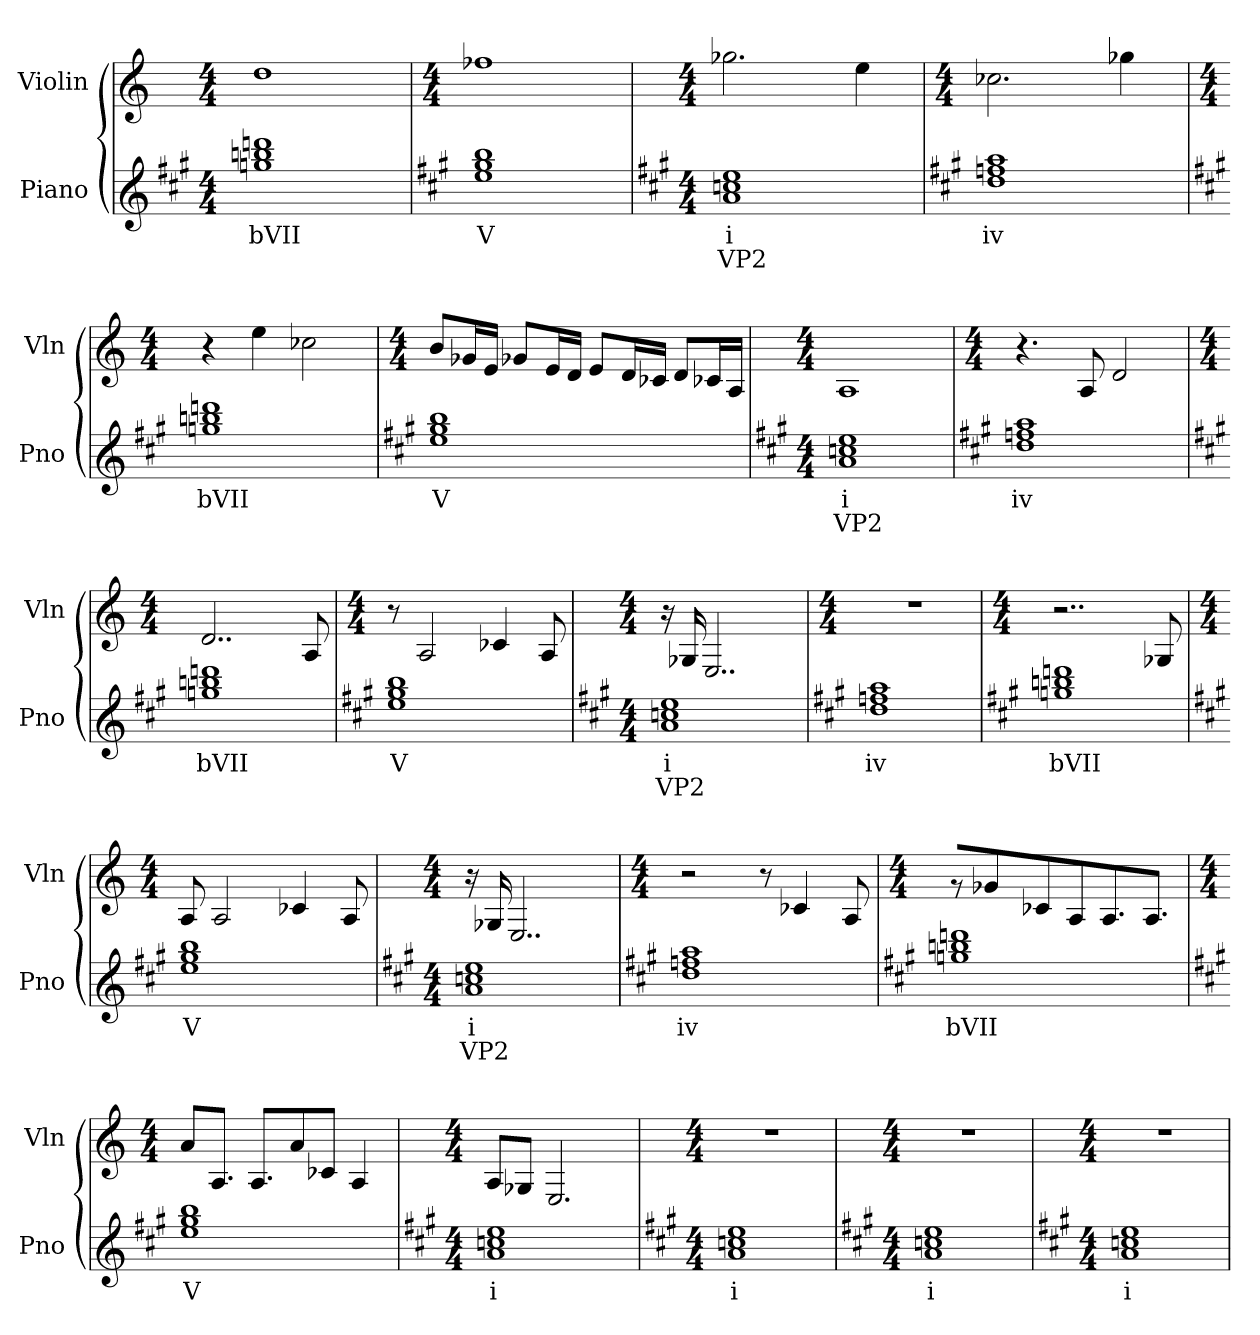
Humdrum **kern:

**kern	**text	**text	**kern
*part2	*part2	*part2	*part1
*staff2	*staff2	*staff2	*staff1
*I"Piano	*	*	*I"Violin
*I'Pno	*	*	*I'Vln
*k[f#c#g#]	*	*	*
*A:	*	*	*
*M4/4	*	*	*M4/4
=	=	=	=
1ggn 1bbn 1dddn	bVII	.	1dd
=	=	=	=
*k[f#c#g#]	*	*	*
*A:	*	*	*
*	*	*	*M4/4
1ee 1gg# 1bb	V	.	1ff-X
=	=	=	=
*k[f#c#g#]	*	*	*
*A:	*	*	*
*M4/4	*	*	*M4/4
1a 1ccn 1ee	i	VP2	2.gg-X
.	.	.	4ee
=	=	=	=
*k[f#c#g#]	*	*	*
*A:	*	*	*
*	*	*	*M4/4
1dd 1ffn 1aa	iv	.	2.cc-X
.	.	.	4gg-X
=	=	=	=
*k[f#c#g#]	*	*	*
*A:	*	*	*
*	*	*	*M4/4
1ggn 1bbn 1dddn	bVII	.	4r
.	.	.	4ee
.	.	.	2cc-X
=	=	=	=
*k[f#c#g#]	*	*	*
*A:	*	*	*
*	*	*	*M4/4
1ee 1gg# 1bb	V	.	8bL
.	.	.	16g-XL
.	.	.	16eJJ
.	.	.	8g-XL
.	.	.	16eL
.	.	.	16dJJ
.	.	.	8eL
.	.	.	16dL
.	.	.	16c-XJJ
.	.	.	8dL
.	.	.	16c-XL
.	.	.	16AJJ
=	=	=	=
*k[f#c#g#]	*	*	*
*A:	*	*	*
*M4/4	*	*	*M4/4
1a 1ccn 1ee	i	VP2	1A
=	=	=	=
*k[f#c#g#]	*	*	*
*A:	*	*	*
*	*	*	*M4/4
1dd 1ffn 1aa	iv	.	4.r
.	.	.	8A
.	.	.	2d
=	=	=	=
*k[f#c#g#]	*	*	*
*A:	*	*	*
*	*	*	*M4/4
1ggn 1bbn 1dddn	bVII	.	2..d
.	.	.	8A
=	=	=	=
*k[f#c#g#]	*	*	*
*A:	*	*	*
*	*	*	*M4/4
1ee 1gg# 1bb	V	.	8r
.	.	.	2A
.	.	.	4c-X
.	.	.	8A
=	=	=	=
*k[f#c#g#]	*	*	*
*A:	*	*	*
*M4/4	*	*	*M4/4
1a 1ccn 1ee	i	VP2	16r
.	.	.	16G-X
.	.	.	2..E
=	=	=	=
*k[f#c#g#]	*	*	*
*A:	*	*	*
*	*	*	*M4/4
1dd 1ffn 1aa	iv	.	1r
=	=	=	=
*k[f#c#g#]	*	*	*
*A:	*	*	*
*	*	*	*M4/4
1ggn 1bbn 1dddn	bVII	.	2..r
.	.	.	8G-X
=	=	=	=
*k[f#c#g#]	*	*	*
*A:	*	*	*
*	*	*	*M4/4
1ee 1gg# 1bb	V	.	8A
.	.	.	2A
.	.	.	4c-X
.	.	.	8A
=	=	=	=
*k[f#c#g#]	*	*	*
*A:	*	*	*
*M4/4	*	*	*M4/4
1a 1ccn 1ee	i	VP2	16r
.	.	.	16G-X
.	.	.	2..E
=	=	=	=
*k[f#c#g#]	*	*	*
*A:	*	*	*
*	*	*	*M4/4
1dd 1ffn 1aa	iv	.	2r
.	.	.	8r
.	.	.	4c-X
.	.	.	8A
=	=	=	=
*k[f#c#g#]	*	*	*
*A:	*	*	*
*	*	*	*M4/4
1ggn 1bbn 1dddn	bVII	.	8r
.	.	.	4g-X
.	.	.	8c-X
.	.	.	8AL
.	.	.	8.AJ
.	.	.	8.AJ
=	=	=	=
*k[f#c#g#]	*	*	*
*A:	*	*	*
*	*	*	*M4/4
1ee 1gg# 1bb	V	.	8aL
.	.	.	8.AJ
.	.	.	8.AL
.	.	.	8a
.	.	.	8c-XJ
.	.	.	4A
=	=	=	=
*k[f#c#g#]	*	*	*
*A:	*	*	*
*M4/4	*	*	*M4/4
1a 1ccn 1ee	i	.	8AL
.	.	.	8G-XJ
.	.	.	2.E
=	=	=	=
*k[f#c#g#]	*	*	*
*A:	*	*	*
*M4/4	*	*	*M4/4
1a 1ccn 1ee	i	.	1r
=	=	=	=
*k[f#c#g#]	*	*	*
*A:	*	*	*
*M4/4	*	*	*M4/4
1a 1ccn 1ee	i	.	1r
=	=	=	=
*k[f#c#g#]	*	*	*
*A:	*	*	*
*M4/4	*	*	*M4/4
1a 1ccn 1ee	i	.	1r
=	=	=	=
*-	*-	*-	*-
